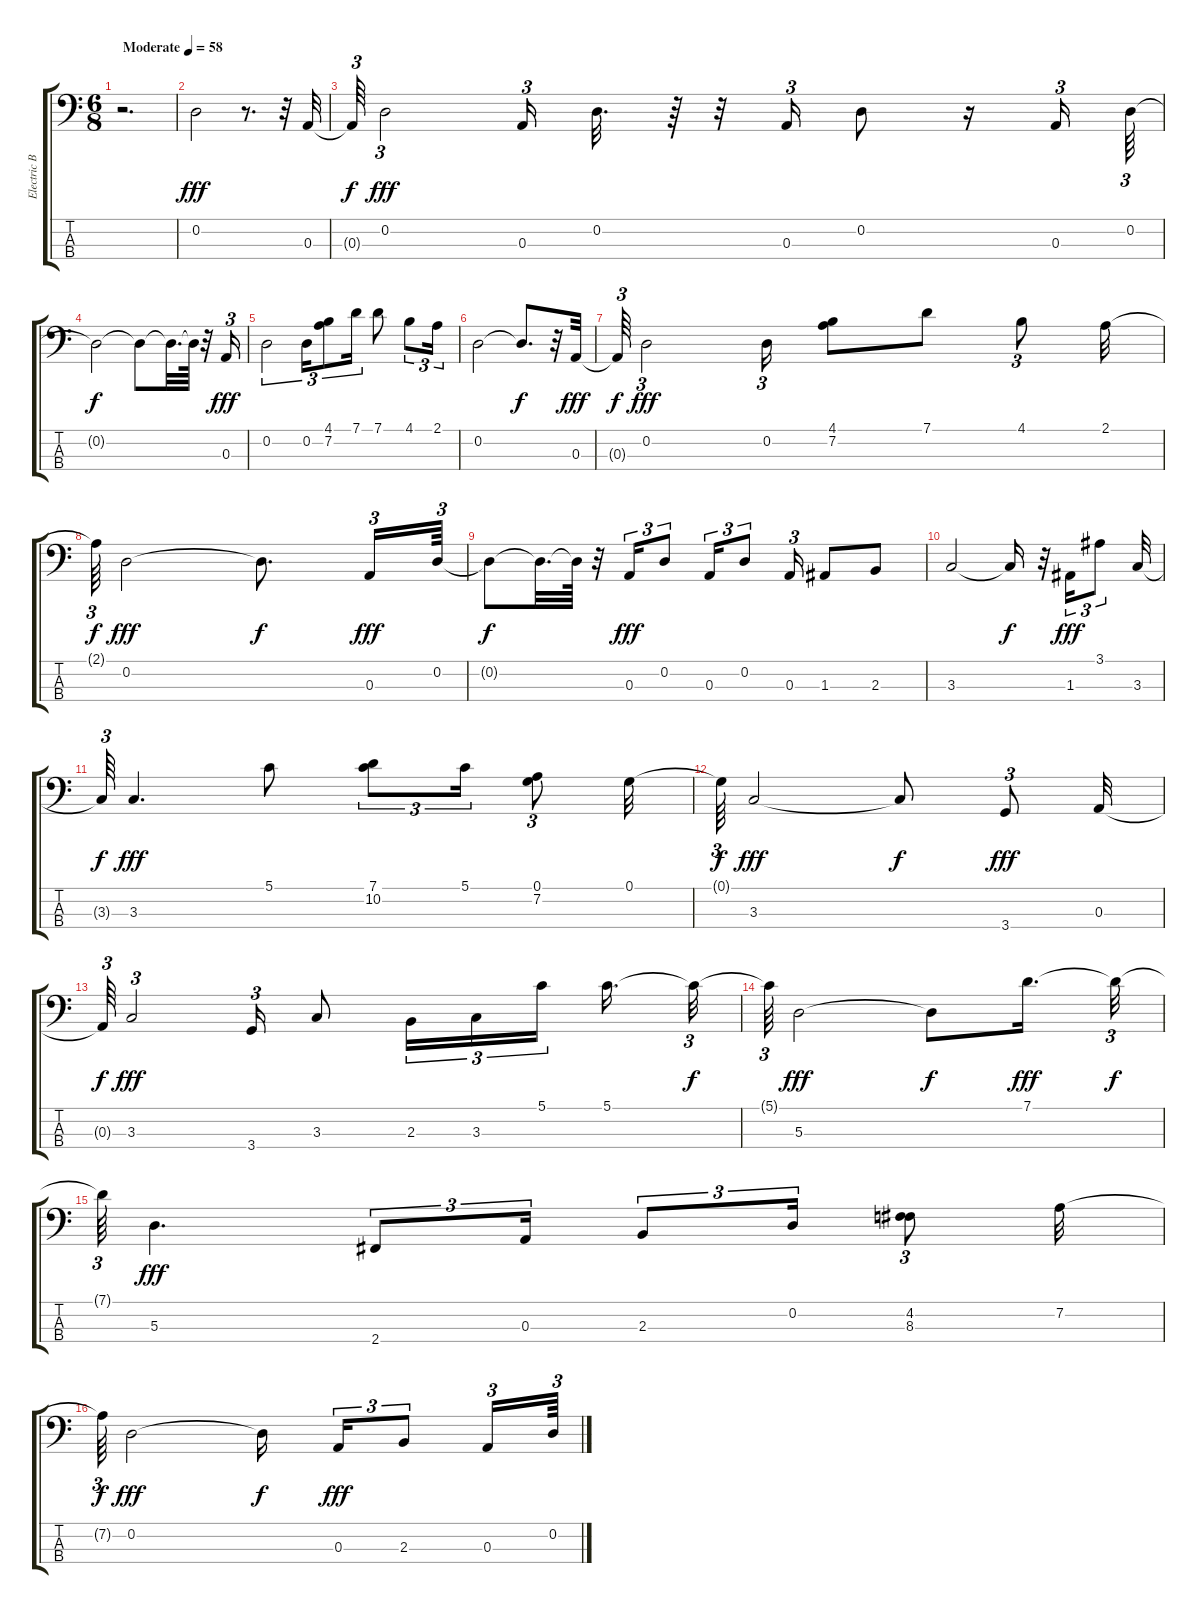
\track ("Electric Bass" "Electric B") {instrument electricbassfinger}
\staff {score tabs}
\tuning (G2 D2 A1 E1) {hide}
\ts (6 8)
\tempo (58 "Moderate")
\clef f4
\ks c
r.2{d dy fff instrument electricbassfinger} |
0.2.2 r.8{d} r.32 0.3.32 |
0.3{t}.64{tu (3 2) dy f} 0.2.2{tu (3 2) dy fff} 0.3.16{tu (3 2)} 0.2.32{d} r.64 r.32 0.3.16{tu (3 2)} 0.2.8 r.16 0.3.16{tu (3 2)} 0.2.64{tu (3 2)} |
0.2{t}.2{dy f} 0.2{t}.8 0.2{t}.32{d} 0.2{t}.64 r.32 0.3.16{tu (3 2) dy fff} |
0.2.2{tu (3 2)} 0.2.16{tu (3 2)} (4.1 7.2).8{tu (3 2)} 7.1.16{tu (3 2)} 7.1.8 4.1.8{tu (3 2)} 2.1.16{tu (3 2)} |
0.2.2 0.2{t}.8{d dy f} r.32 0.3.32{dy fff} |
0.3{t}.64{tu (3 2) dy f} 0.2.2{tu (3 2) dy fff} 0.2.16{tu (3 2)} (4.1 7.2).8 7.1.8 4.1.8{tu (3 2)} 2.1.32 |
2.1{t}.64{tu (3 2) dy f} 0.2.2{dy fff} 0.2{t}.8{d dy f} 0.3.16{tu (3 2) dy fff} 0.2.64{tu (3 2)} |
0.2{t}.8{dy f} 0.2{t}.32{d} 0.2{t}.64 r.32 0.3.16{tu (3 2) dy fff} 0.2.8{tu (3 2)} 0.3.16{tu (3 2)} 0.2.8{tu (3 2)} 0.3.16{tu (3 2)} 1.3.8 2.3.8 |
3.3.2 3.3{t}.16{dy f} r.32 1.3.16{tu (3 2) dy fff} 3.1.8{tu (3 2)} 3.3.32 |
3.3{t}.64{tu (3 2) dy f} 3.3.4{d dy fff} 5.1.8 (7.1 10.2).8{tu (3 2)} 5.1.16{tu (3 2)} (0.1 7.2).8{tu (3 2)} 0.1.32 |
0.1{t}.64{tu (3 2) dy f} 3.3.2{dy fff} 3.3{t}.8{dy f} 3.4.8{tu (3 2) dy fff} 0.3.32 |
0.3{t}.64{tu (3 2) dy f} 3.3.2{tu (3 2) dy fff} 3.4.16{tu (3 2)} 3.3.8 2.3.16{tu (3 2)} 3.3.16{tu (3 2)} 5.1.16{tu (3 2) beam splitsecondary} 5.1.16{d} 5.1{t}.32{tu (3 2) dy f} |
5.1{t}.64{tu (3 2)} 5.3.2{dy fff} 5.3{t}.8{dy f} 7.1.16{d dy fff} 7.1{t}.32{tu (3 2) dy f} |
7.1{t}.64{tu (3 2)} 5.3.4{d dy fff} 2.4.8{tu (3 2)} 0.3.16{tu (3 2)} 2.3.8{tu (3 2)} 0.2.16{tu (3 2)} (4.2 8.3).8{tu (3 2)} 7.2.32 |
7.2{t}.64{tu (3 2) dy f} 0.2.2{dy fff} 0.2{t}.16{dy f beam splitsecondary} 0.3.16{tu (3 2) dy fff} 2.3.8{tu (3 2)} 0.3.16{tu (3 2)} 0.2.64{tu (3 2)}
